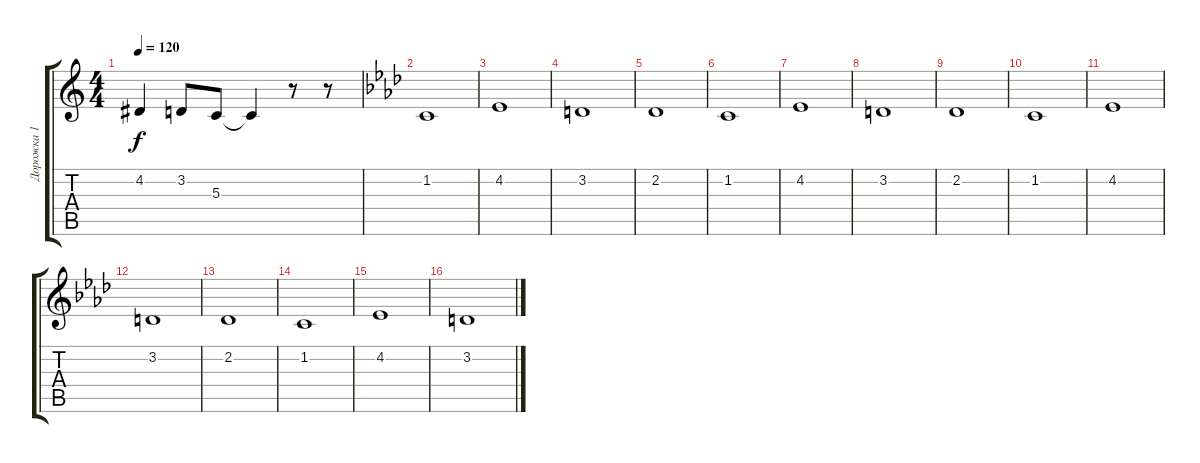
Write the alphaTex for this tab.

\track ("Дорожка 1" "Дорожка 1") {instrument acousticgrandpiano}
\staff {score tabs}
\tuning (E4 B3 G3 D3 A2 E2) {hide}
\ts (4 4)
\tempo 120
\clef g2
\ks c
4.2{t}.4{dy f} 3.2.8 5.3.8 5.3{t}.4 r.8 r.8 |
\ks fminor
1.2.1 |
4.2.1 |
3.2.1 |
2.2.1 |
1.2.1 |
4.2.1 |
3.2.1 |
2.2.1 |
1.2.1 |
4.2.1 |
3.2.1 |
2.2.1 |
1.2.1 |
4.2.1 |
3.2.1
